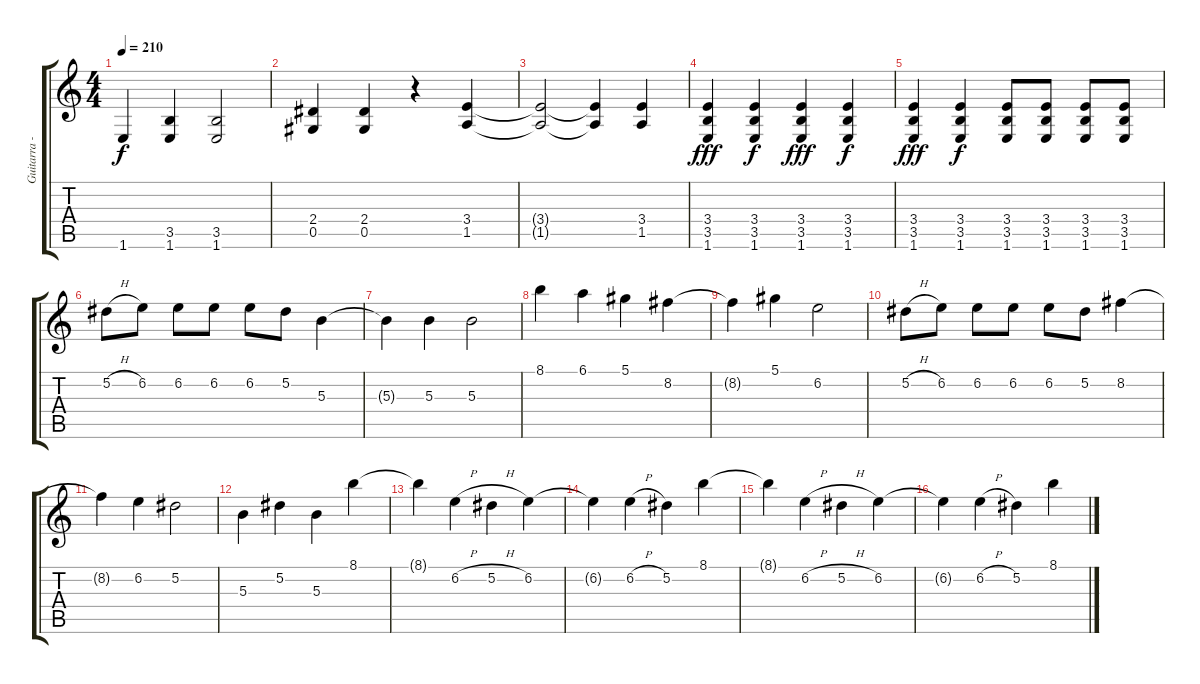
\track ("Guitarra - Marcão" "Guitarra -") {instrument distortionguitar}
\staff {score tabs}
\tuning (Eb4 Bb3 Gb3 Db3 Ab2 Eb2) {hide}
\ts (4 4)
\tempo 210
\clef g2
\ks c
1.6{t}.4{dy f} (3.5 1.6).4 (3.5 1.6).2 |
(2.4 0.5).4 (2.4 0.5).4 r.4 (3.4 1.5).4 |
(3.4{t} 1.5{t}).2 (3.4{t} 1.5{t}).4 (3.4 1.5).4 |
(3.4 3.5 1.6).4{dy fff} (3.4 3.5 1.6).4{dy f} (3.4 3.5 1.6).4{dy fff} (3.4 3.5 1.6).4{dy f} |
(3.4 3.5 1.6).4{dy fff} (3.4 3.5 1.6).4{dy f} (3.4 3.5 1.6).8 (3.4 3.5 1.6).8 (3.4 3.5 1.6).8 (3.4 3.5 1.6).8 |
5.2{h}.8{instrument distortionguitar} 6.2.8 6.2.8 6.2.8 6.2.8 5.2.8 5.3.4 |
5.3{t}.4 5.3.4 5.3.2 |
8.1.4 6.1.4 5.1.4 8.2.4 |
8.2{t}.4 5.1.4 6.2.2 |
5.2{h}.8 6.2.8 6.2.8 6.2.8 6.2.8 5.2.8 8.2.4 |
8.2{t}.4 6.2.4 5.2.2 |
5.3.4 5.2.4 5.3.4 8.1.4 |
8.1{t}.4 6.2{h}.4 5.2{h}.4 6.2.4 |
6.2{t}.4 6.2{h}.4 5.2.4 8.1.4 |
8.1{t}.4 6.2{h}.4 5.2{h}.4 6.2.4 |
6.2{t}.4 6.2{h}.4 5.2.4 8.1.4
